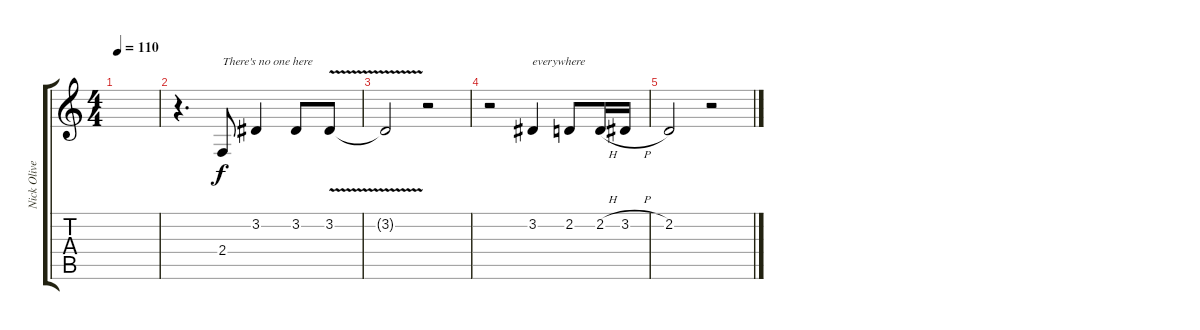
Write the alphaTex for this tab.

\track ("Nick Oliveri (Vocals)" "Nick Olive") {instrument synthvoice}
\staff {score tabs}
\tuning (F4 C4 Ab3 Eb3 Bb2 F2) {hide}
\ts (4 4)
\tempo 110
\clef g2
\ks c
|
r.4{d} 2.4.8{txt "There's no one here"} 3.2.4 3.2.8 3.2{v}.8 |
3.2{t}.2 r.2 |
r.2 3.2.4{txt "everywhere"} 2.2.8 2.2{h}.16 3.2{h}.16 |
2.2.2 r.2
